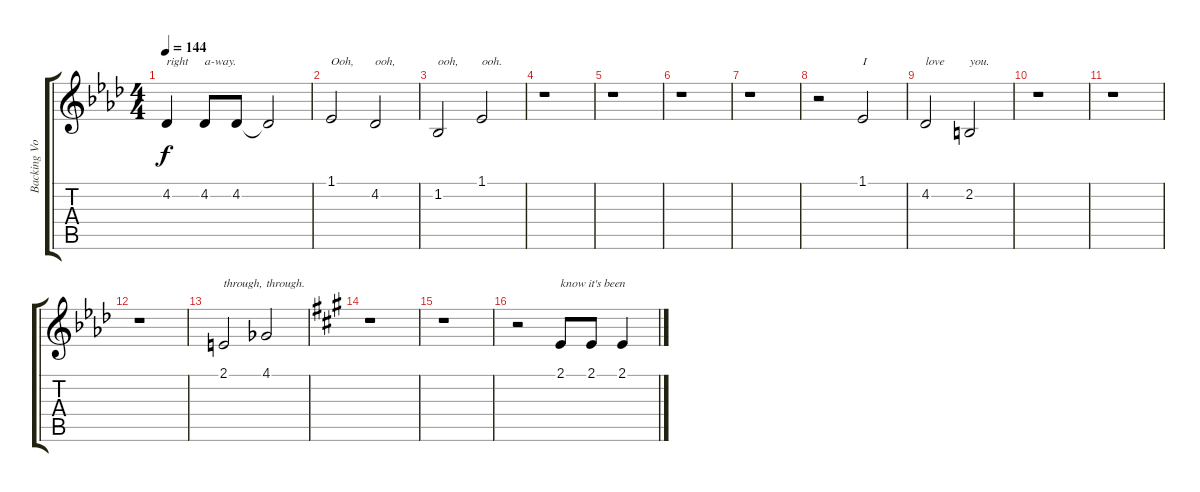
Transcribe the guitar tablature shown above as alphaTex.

\track ("Backing Vocals" "Backing Vo") {instrument stringensemble1}
\staff {score tabs}
\tuning (D4 A3 F3 C3 G2 D2) {hide}
\ts (4 4)
\tempo 144
\clef g2
\ks ab
4.2.4{txt "right" dy f} 4.2.8{txt "a-way."} 4.2.8 4.2{t}.2 |
1.1.2{txt "Ooh,"} 4.2.2{txt "ooh,"} |
1.2.2{txt "ooh,"} 1.1.2{txt "ooh."} |
r.1 |
r.1 |
r.1 |
r.1 |
r.2 1.1.2{txt "I"} |
4.2.2{txt "love"} 2.2.2{txt "you."} |
r.1 |
r.1 |
r.1 |
2.1.2{txt "through, "} 4.1.2{txt "through."} |
\ks a
r.1 |
r.1 |
r.2 2.1.8{txt "know it's been"} 2.1.8 2.1.4
